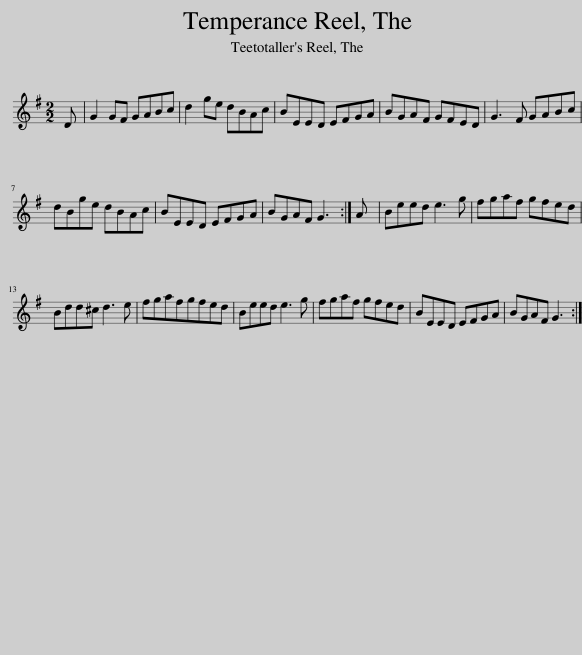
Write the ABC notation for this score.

X:1
L:1/8
M:2/2
I:linebreak $
K:G
V:1 treble
V:1
 D | G2 GF GABc | d2 ge dBAc | BEED EFGA | BGAF GFED | %5
 G3 F GABc |$ dBge dBAc | BEED EFGA | BGAF G3 :| A | %10
 Beed e3 g | fgaf gfed |$ Bdd^c d3 e | fgafgfed | Beed e3 g | %15
 fgaf gfed | BEED EFGA | BGAF G3 :| %18
